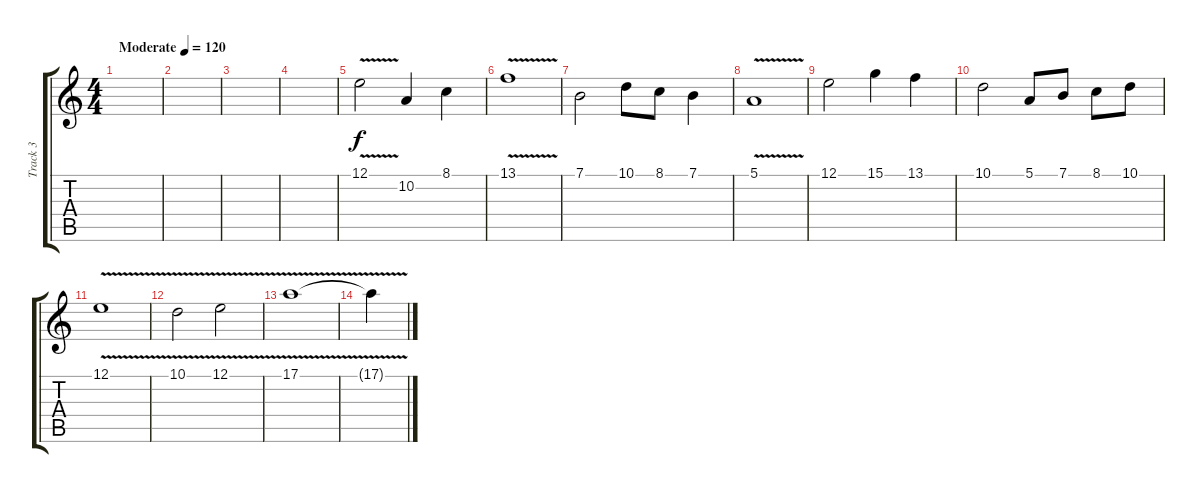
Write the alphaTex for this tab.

\track ("Track 3" "Track 3") {instrument violin}
\staff {score tabs}
\tuning (E4 B3 G3 D3 A2 E2) {hide}
\ts (4 4)
\tempo (120 "Moderate")
\clef g2
\ks c
|
|
|
|
12.1{v}.2 10.2.4 8.1.4 |
13.1{v}.1 |
7.1.2 10.1.8 8.1.8 7.1.4 |
5.1{v}.1 |
12.1.2 15.1.4 13.1.4 |
10.1.2 5.1.8 7.1.8 8.1.8 10.1.8 |
12.1{v}.1 |
10.1{v}.2 12.1{v}.2 |
17.1{v}.1 |
17.1{t}.4
